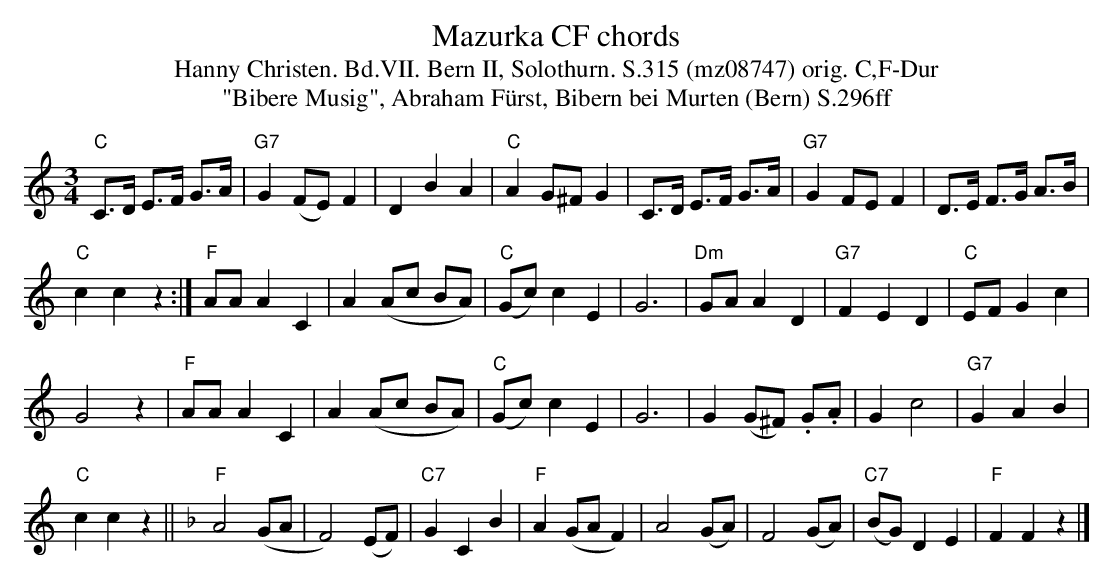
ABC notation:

X:1
T: Mazurka CF chords
T:Hanny Christen. Bd.VII. Bern II, Solothurn. S.315 (mz08747) orig. C,F-Dur
T: "Bibere Musig", Abraham F\"urst, Bibern bei Murten (Bern) S.296ff
M:3/4
L:1/8
K:C %%MIDI gchordon
"C"C>D E>F G>A | "G7"G2 (FE)F2 | D2B2A2 | "C"A2 G^F G2 | C>D E>F G>A | "G7"G2 FE F2 | D>E F>G A>B |
"C"c2c2z2 :| "F"AA A2C2 | A2 (Ac BA) | "C"(Gc) c2E2 | G6 | "Dm"GA A2D2 | "G7"F2E2D2 | "C"EF G2c2 |
G4z2 | "F"AA A2C2 | A2 (Ac BA) | "C"(Gc) c2E2 | G6 | G2 (G^F) .G.A | G2c4 | "G7"G2A2B2 |
"C"c2c2z2 || [K:F] "F"A4 (GA | F4) (EF) | "C7"G2C2B2 | "F"A2 (GAF2) | A4 (GA) | F4 (GA) | "C7"(BG) D2E2 | "F"F2F2z2 |]
